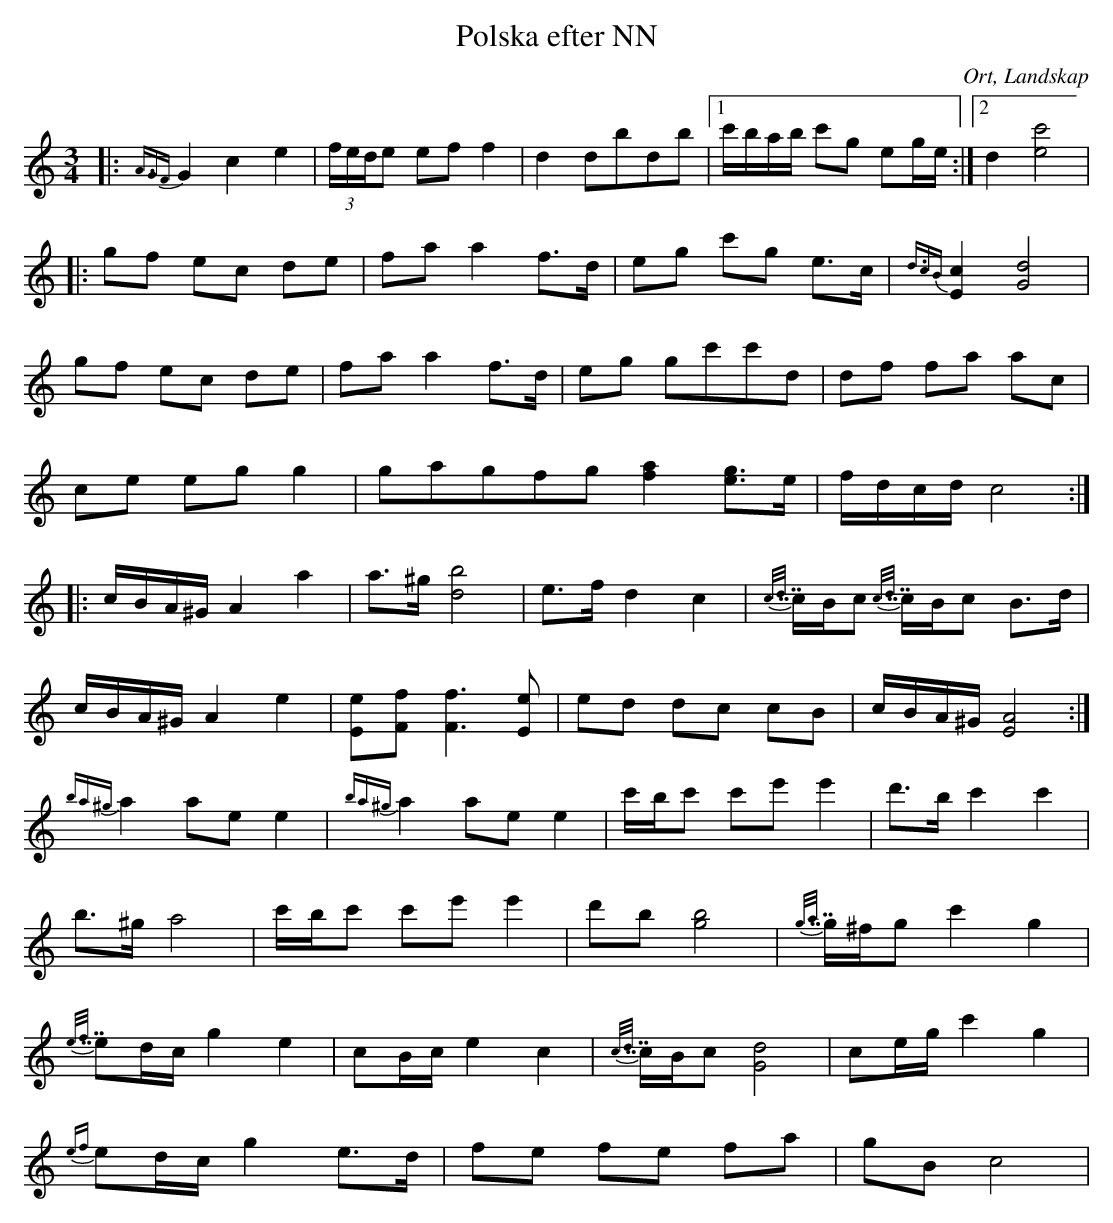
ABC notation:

X:1
T:Polska efter NN
O:Ort, Landskap
M:3/4
L:1/8
K:C
|:{A3/2GF}G2 c2 e2|(3f/e/d/e ef f2|d2 dbdb|1 c'/b/a/b/ c'g eg/e/:|2 d2 [e4c'4]|
|:gf ec de|fa a2 f>d|eg c'g e>c|{d3/2cB}[c2E2] [G4d4]|
gf ec de|fa a2 f>d|eg gc'c'd|df fa ac|
ce eg g2|g2/5a2/5g2/5f2/5g2/5 [f2a2] [eg]>e|f/d/c/d/  c4:|
|:c/B/A/^G/ A2 a2|a>^g [d4b4]|e>f d2 c2|{c7/8d7/8}c/B/c {c7/8d7/8}c/B/c B>d|
c/B/A/^G/ A2 e2|[Ee][Ff] [F3f3] [Ee] |ed dc cB|c/B/A/^G/ [E4A4]:|
{ba^g}a2 ae e2|{ba^g}a2 ae e2|c'/b/c' c'e' e'2  |d'>b c'2 c'2|
 b>^g a4|c'/b/c' c'e' e'2|d'b [g4b4]|{g7/8a7/8}g/^f/g c'2 g2|
{e7/8f7/8}ed/c/ g2 e2|cB/c/ e2 c2|{c7/8d7/8}c/B/c [G4d4]|ce/g/ c'2 g2|
{ef}ed/c/ g2 e>d|fe fe fa|gB c4|
